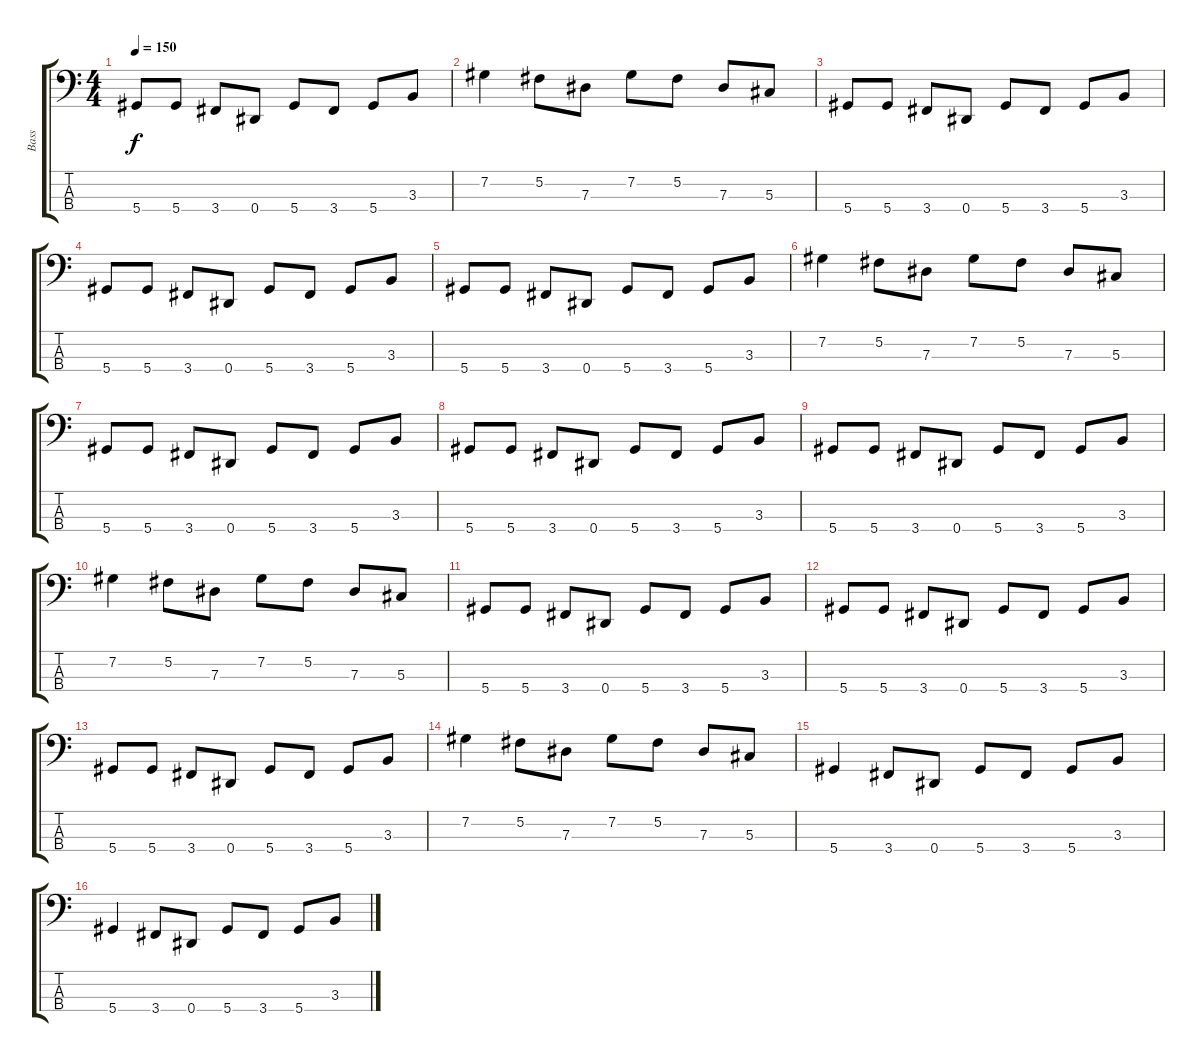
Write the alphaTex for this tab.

\track ("Bass" "Bass") {instrument electricbassfinger}
\staff {score tabs}
\tuning (Gb2 Db2 Ab1 Eb1) {hide}
\ts (4 4)
\tempo 150
\clef f4
\ks c
5.4.8{dy f} 5.4.8 3.4.8 0.4.8 5.4.8 3.4.8 5.4.8 3.3.8 |
7.2.4 5.2.8 7.3.8 7.2.8 5.2.8 7.3.8 5.3.8 |
5.4.8 5.4.8 3.4.8 0.4.8 5.4.8 3.4.8 5.4.8 3.3.8 |
5.4.8 5.4.8 3.4.8 0.4.8 5.4.8 3.4.8 5.4.8 3.3.8 |
5.4.8 5.4.8 3.4.8 0.4.8 5.4.8 3.4.8 5.4.8 3.3.8 |
7.2.4 5.2.8 7.3.8 7.2.8 5.2.8 7.3.8 5.3.8 |
5.4.8 5.4.8 3.4.8 0.4.8 5.4.8 3.4.8 5.4.8 3.3.8 |
5.4.8 5.4.8 3.4.8 0.4.8 5.4.8 3.4.8 5.4.8 3.3.8 |
5.4.8 5.4.8 3.4.8 0.4.8 5.4.8 3.4.8 5.4.8 3.3.8 |
7.2.4 5.2.8 7.3.8 7.2.8 5.2.8 7.3.8 5.3.8 |
5.4.8 5.4.8 3.4.8 0.4.8 5.4.8 3.4.8 5.4.8 3.3.8 |
5.4.8 5.4.8 3.4.8 0.4.8 5.4.8 3.4.8 5.4.8 3.3.8 |
5.4.8 5.4.8 3.4.8 0.4.8 5.4.8 3.4.8 5.4.8 3.3.8 |
7.2.4 5.2.8 7.3.8 7.2.8 5.2.8 7.3.8 5.3.8 |
5.4.4 3.4.8 0.4.8 5.4.8 3.4.8 5.4.8 3.3.8 |
5.4.4 3.4.8 0.4.8 5.4.8 3.4.8 5.4.8 3.3.8
